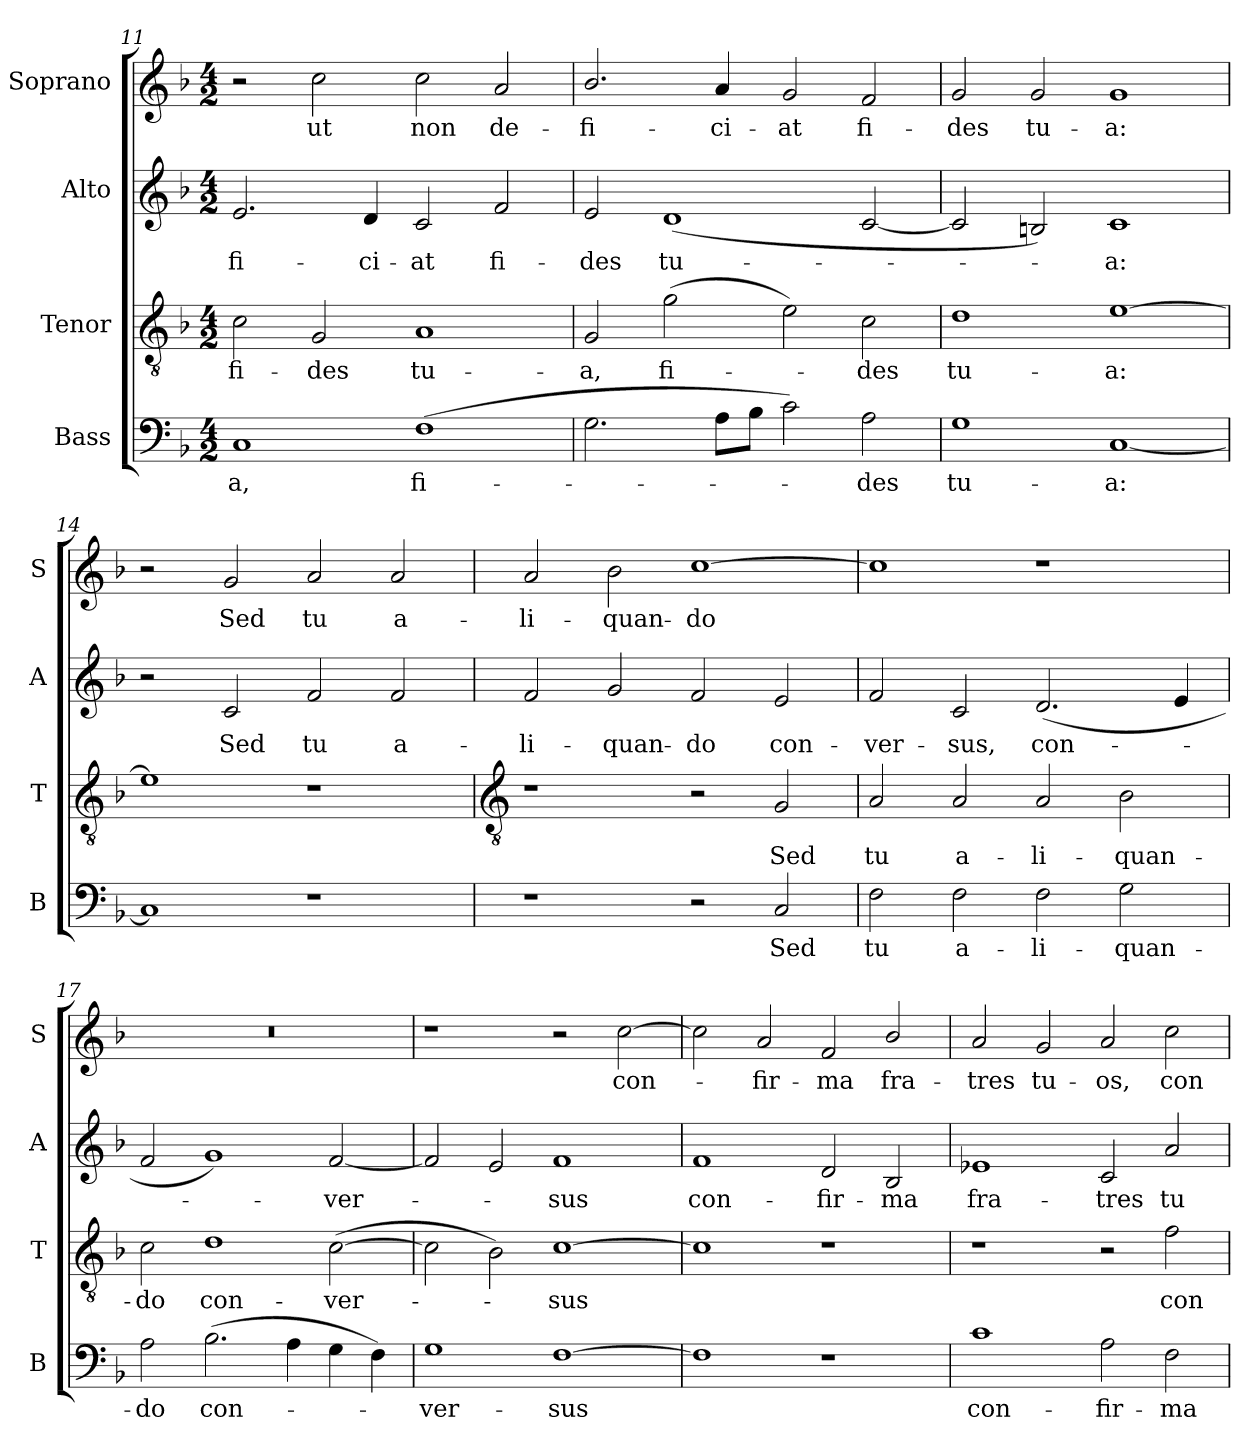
**kern	**text	**kern	**text	**kern	**text	**kern	**text
*part4	*part4	*part3	*part3	*part2	*part2	*part1	*part1
*staff4	*staff4	*staff3	*staff3	*staff2	*staff2	*staff1	*staff1
*I"Bass	*	*I"Tenor	*	*I"Alto	*	*I"Soprano	*
*I'B	*	*I'T	*	*I'A	*	*I'S	*
*clefF4	*	*clefGv2	*	*clefG2	*	*clefG2	*
*k[b-]	*	*k[b-]	*	*k[b-]	*	*k[b-]	*
*F:	*	*F:	*	*F:	*	*F:	*
*M4/2	*	*M4/2	*	*M4/2	*	*M4/2	*
=11	=11	=11	=11	=11	=11	=11	=11
!	!LO:LY:b	!	!LO:LY:b	!	!LO:LY:b	!	!
1C	a,	2c	fi-	2.e	-fi-	2r	.
!	!	!	!LO:LY:b	!	!	!	!LO:LY:b
.	.	2G	-des	.	.	2cc	ut
!	!	!	!	!	!LO:LY:b	!	!
.	.	.	.	4d	-ci-	.	.
!	!LO:LY:b	!	!LO:LY:b	!	!LO:LY:b	!	!LO:LY:b
(>1F	fi-	1A	tu-	2c	-at	2cc	non
!	!	!	!	!	!LO:LY:b	!	!LO:LY:b
.	.	.	.	2f	fi-	2a	de-
=12	=12	=12	=12	=12	=12	=12	=12
!	!	!	!LO:LY:b	!	!LO:LY:b	!	!LO:LY:b
2.G	.	2G	-a,	2e	-des	2.b-/	-fi-
!	!	!	!LO:LY:b	!	!LO:LY:b	!	!
.	.	(>2g	fi-	(<1d	tu-	.	.
!	!	!	!	!	!	!	!LO:LY:b
8AL	.	.	.	.	.	4a	-ci-
8B-J	.	.	.	.	.	.	.
!	!	!	!	!	!	!	!LO:LY:b
2c)	.	2e)	.	.	.	2g	-at
!	!LO:LY:b	!	!LO:LY:b	!	!	!	!LO:LY:b
2A	des	2c	des	[2c	.	2f	fi-
=13	=13	=13	=13	=13	=13	=13	=13
!	!LO:LY:b	!	!LO:LY:b	!	!	!	!LO:LY:b
1G	tu-	1d	tu-	2c]	.	2g	-des
!	!	!	!	!	!	!	!LO:LY:b
.	.	.	.	2Bn)	.	2g	tu-
!	!LO:LY:b	!	!LO:LY:b	!	!LO:LY:b	!	!LO:LY:b
[1C	-a:	[1e	-a:	1c	a:	1g	-a:
=14	=14	=14	=14	=14	=14	=14	=14
1C]	.	1e]	.	2r	.	2r	.
!	!	!	!	!	!LO:LY:b	!	!LO:LY:b
.	.	.	.	2c	Sed	2g	Sed
!	!	!	!	!	!LO:LY:b	!	!LO:LY:b
1r	.	1r	.	2f	tu	2a	tu
!	!	!	!	!	!LO:LY:b	!	!LO:LY:b
.	.	.	.	2f	a-	2a	a-
!!LO:LB:g=z
=15	=15	=15	=15	=15	=15	=15	=15
*	*	*clefGv2	*	*	*	*	*
!	!	!	!	!	!LO:LY:b	!	!LO:LY:b
1r	.	1r	.	2f	-li-	2a	-li-
!	!	!	!	!	!LO:LY:b	!	!LO:LY:b
.	.	.	.	2g	-quan-	2b-	-quan-
!	!	!	!	!	!LO:LY:b	!	!LO:LY:b
2r	.	2r	.	2f	-do	[1cc	-do
!	!LO:LY:b	!	!LO:LY:b	!	!LO:LY:b	!	!
2C	Sed	2G	Sed	2e	con-	.	.
=16	=16	=16	=16	=16	=16	=16	=16
!	!LO:LY:b	!	!LO:LY:b	!	!LO:LY:b	!	!
2F	tu	2A	tu	2f	-ver-	1cc]	.
!	!LO:LY:b	!	!LO:LY:b	!	!LO:LY:b	!	!
2F	a-	2A	a-	2c	-sus,	.	.
!	!LO:LY:b	!	!LO:LY:b	!	!LO:LY:b	!	!
2F	-li-	2A	-li-	(<2.d	con-	1r	.
!	!LO:LY:b	!	!LO:LY:b	!	!	!	!
2G	-quan-	2B-	-quan-	.	.	.	.
.	.	.	.	4e	.	.	.
=17	=17	=17	=17	=17	=17	=17	=17
!	!LO:LY:b	!	!LO:LY:b	!	!	!	!
2A	-do	2c	-do	2f	.	0r	.
!	!LO:LY:b	!	!LO:LY:b	!	!	!	!
(>2.B-	con-	1d	con-	1g)	.	.	.
4A	.	.	.	.	.	.	.
!	!	!	!LO:LY:b	!	!LO:LY:b	!	!
4G	.	(>[2c	-ver-	[2f	ver-	.	.
4F)	.	.	.	.	.	.	.
=18	=18	=18	=18	=18	=18	=18	=18
!	!LO:LY:b	!	!	!	!	!	!
1G	ver-	2c]	.	2f]	.	1r	.
.	.	2B-)	.	2e	.	.	.
!	!LO:LY:b	!	!LO:LY:b	!	!LO:LY:b	!	!
[1F	-sus	[1c	sus	1f	sus	2r	.
!	!	!	!	!	!	!	!LO:LY:b
.	.	.	.	.	.	[2cc	con-
=19	=19	=19	=19	=19	=19	=19	=19
!	!	!	!	!	!LO:LY:b	!	!
1F]	.	1c]	.	1f	con-	2cc]	.
!	!	!	!	!	!	!	!LO:LY:b
.	.	.	.	.	.	2a	fir-
!	!	!	!	!	!LO:LY:b	!	!LO:LY:b
1r	.	1r	.	2d	-fir-	2f	-ma
!	!	!	!	!	!LO:LY:b	!	!LO:LY:b
.	.	.	.	2B-	-ma	2b-/	fra-
=20	=20	=20	=20	=20	=20	=20	=20
!	!LO:LY:b	!	!	!	!LO:LY:b	!	!LO:LY:b
1c	con-	1r	.	1e-X	fra-	2a	-tres
!	!	!	!	!	!	!	!LO:LY:b
.	.	.	.	.	.	2g	tu-
!	!LO:LY:b	!	!	!	!LO:LY:b	!	!LO:LY:b
2A	-fir-	2r	.	2c	-tres	2a	-os,
!	!LO:LY:b	!	!LO:LY:b	!	!LO:LY:b	!	!LO:LY:b
2F	-ma	2f	con-	2a	tu-	2cc	con-
=	=	=	=	=	=	=	=
*-	*-	*-	*-	*-	*-	*-	*-
